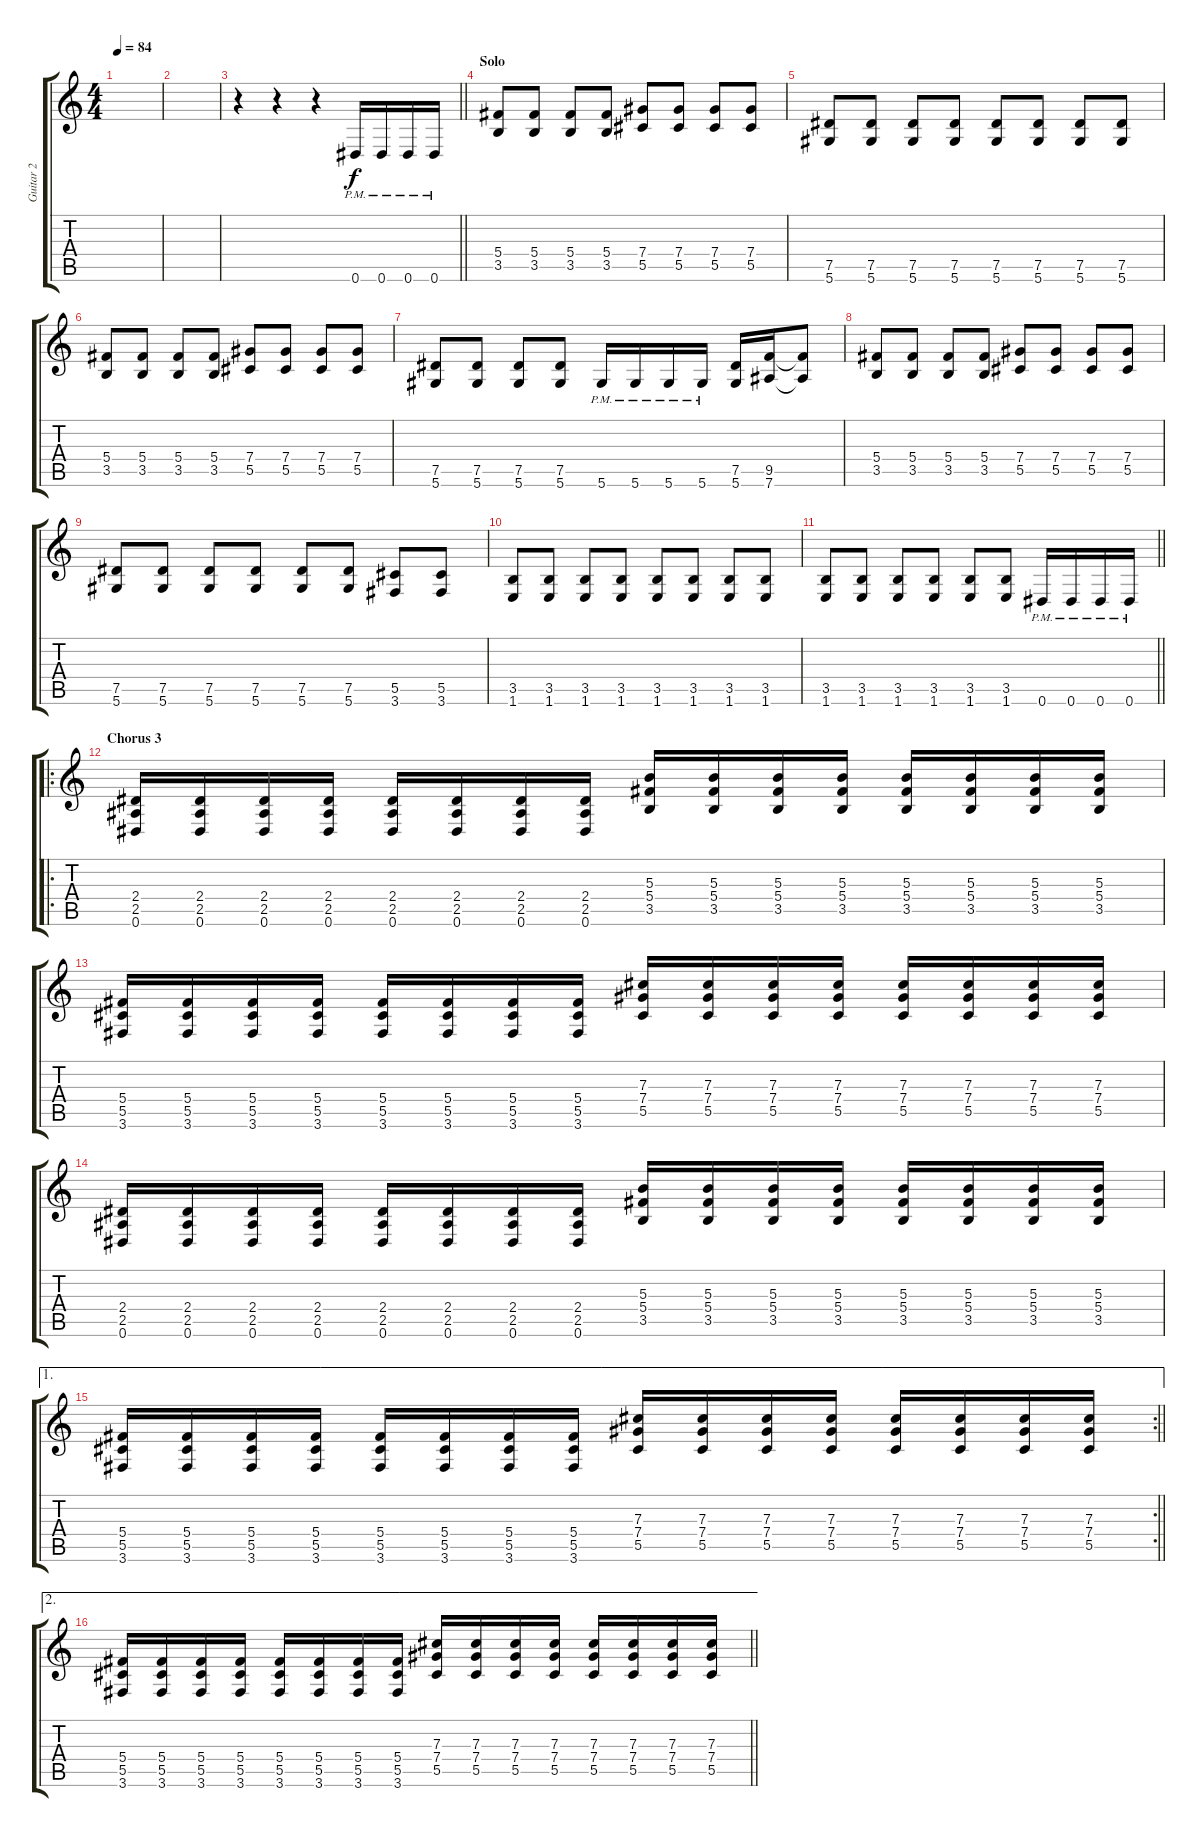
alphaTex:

\track ("Guitar 2" "Guitar 2") {instrument electricguitarclean}
\staff {score tabs}
\tuning (Eb4 Bb3 Gb3 Db3 Ab2 Eb2) {hide}
\ts (4 4)
\tempo 84
\clef g2
\ks c
|
|
\barLineRight lightlight
r.4 r.4 r.4 0.6{pm}.16 0.6{pm}.16 0.6{pm}.16 0.6{pm}.16 |
\section ("" "Solo")
(5.4 3.5).8 (5.4 3.5).8 (5.4 3.5).8 (5.4 3.5).8 (7.4 5.5).8 (7.4 5.5).8 (7.4 5.5).8 (7.4 5.5).8 |
(7.5 5.6).8 (7.5 5.6).8 (7.5 5.6).8 (7.5 5.6).8 (7.5 5.6).8 (7.5 5.6).8 (7.5 5.6).8 (7.5 5.6).8 |
(5.4 3.5).8 (5.4 3.5).8 (5.4 3.5).8 (5.4 3.5).8 (7.4 5.5).8 (7.4 5.5).8 (7.4 5.5).8 (7.4 5.5).8 |
(7.5 5.6).8 (7.5 5.6).8 (7.5 5.6).8 (7.5 5.6).8 5.6{pm}.16 5.6{pm}.16 5.6{pm}.16 5.6{pm}.16 (7.5 5.6).16 (9.5 7.6).16 (9.5{t} 7.6{t}).8 |
(5.4 3.5).8 (5.4 3.5).8 (5.4 3.5).8 (5.4 3.5).8 (7.4 5.5).8 (7.4 5.5).8 (7.4 5.5).8 (7.4 5.5).8 |
(7.5 5.6).8 (7.5 5.6).8 (7.5 5.6).8 (7.5 5.6).8 (7.5 5.6).8 (7.5 5.6).8 (5.5 3.6).8 (5.5 3.6).8 |
(3.5 1.6).8 (3.5 1.6).8 (3.5 1.6).8 (3.5 1.6).8 (3.5 1.6).8 (3.5 1.6).8 (3.5 1.6).8 (3.5 1.6).8 |
\barLineRight lightlight
(3.5 1.6).8 (3.5 1.6).8 (3.5 1.6).8 (3.5 1.6).8 (3.5 1.6).8 (3.5 1.6).8 0.6{pm}.16 0.6{pm}.16 0.6{pm}.16 0.6{pm}.16 |
\ro
\section ("" "Chorus 3")
(2.4 2.5 0.6).16 (2.4 2.5 0.6).16 (2.4 2.5 0.6).16 (2.4 2.5 0.6).16 (2.4 2.5 0.6).16 (2.4 2.5 0.6).16 (2.4 2.5 0.6).16 (2.4 2.5 0.6).16 (5.3 5.4 3.5).16 (5.3 5.4 3.5).16 (5.3 5.4 3.5).16 (5.3 5.4 3.5).16 (5.3 5.4 3.5).16 (5.3 5.4 3.5).16 (5.3 5.4 3.5).16 (5.3 5.4 3.5).16 |
(5.4 5.5 3.6).16 (5.4 5.5 3.6).16 (5.4 5.5 3.6).16 (5.4 5.5 3.6).16 (5.4 5.5 3.6).16 (5.4 5.5 3.6).16 (5.4 5.5 3.6).16 (5.4 5.5 3.6).16 (7.3 7.4 5.5).16 (7.3 7.4 5.5).16 (7.3 7.4 5.5).16 (7.3 7.4 5.5).16 (7.3 7.4 5.5).16 (7.3 7.4 5.5).16 (7.3 7.4 5.5).16 (7.3 7.4 5.5).16 |
(2.4 2.5 0.6).16 (2.4 2.5 0.6).16 (2.4 2.5 0.6).16 (2.4 2.5 0.6).16 (2.4 2.5 0.6).16 (2.4 2.5 0.6).16 (2.4 2.5 0.6).16 (2.4 2.5 0.6).16 (5.3 5.4 3.5).16 (5.3 5.4 3.5).16 (5.3 5.4 3.5).16 (5.3 5.4 3.5).16 (5.3 5.4 3.5).16 (5.3 5.4 3.5).16 (5.3 5.4 3.5).16 (5.3 5.4 3.5).16 |
\ae 1
\rc 2
\barLineRight lightlight
(5.4 5.5 3.6).16 (5.4 5.5 3.6).16 (5.4 5.5 3.6).16 (5.4 5.5 3.6).16 (5.4 5.5 3.6).16 (5.4 5.5 3.6).16 (5.4 5.5 3.6).16 (5.4 5.5 3.6).16 (7.3 7.4 5.5).16 (7.3 7.4 5.5).16 (7.3 7.4 5.5).16 (7.3 7.4 5.5).16 (7.3 7.4 5.5).16 (7.3 7.4 5.5).16 (7.3 7.4 5.5).16 (7.3 7.4 5.5).16 |
\ae 2
\barLineRight lightlight
(5.4 5.5 3.6).16 (5.4 5.5 3.6).16 (5.4 5.5 3.6).16 (5.4 5.5 3.6).16 (5.4 5.5 3.6).16 (5.4 5.5 3.6).16 (5.4 5.5 3.6).16 (5.4 5.5 3.6).16 (7.3 7.4 5.5).16 (7.3 7.4 5.5).16 (7.3 7.4 5.5).16 (7.3 7.4 5.5).16 (7.3 7.4 5.5).16 (7.3 7.4 5.5).16 (7.3 7.4 5.5).16 (7.3 7.4 5.5).16
